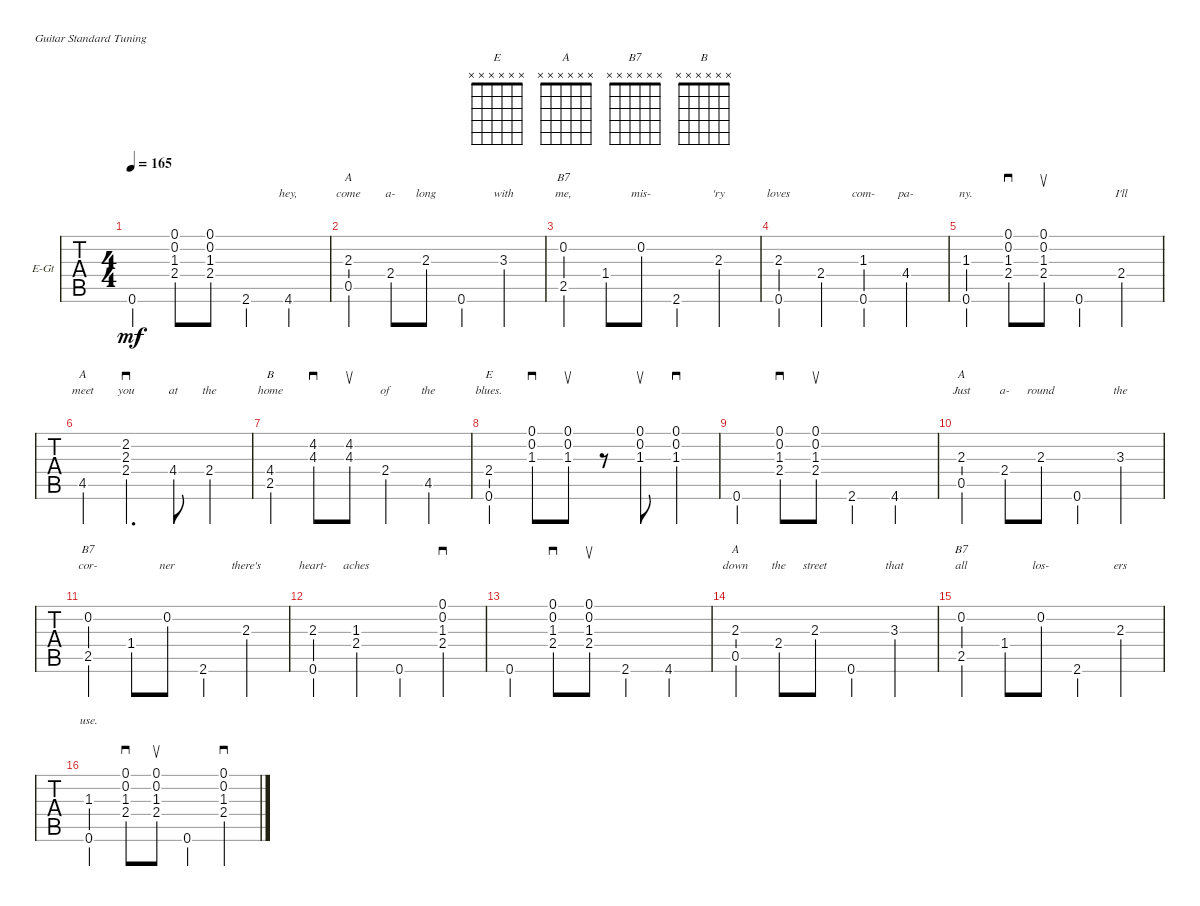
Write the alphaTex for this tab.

\defaultSystemsLayout 4
\bracketExtendMode groupsimilarinstruments
\firstSystemTrackNameOrientation horizontal
\otherSystemsTrackNameOrientation horizontal
\track ("Electric Guitar" "E-Gt") {instrument electricguitarclean}
\staff {tabs}
\tuning (E4 B3 G3 D3 A2 E2)
\chord ("E" x x x x x x)
\chord ("A" x x x x x x)
\chord ("B7" x x x x x x)
\chord ("B" x x x x x x)
\ts (4 4)
\tempo 165
\clef g2
\ks e
0.6.4{lyrics (0 "") lyrics (1 "") lyrics (2 "") lyrics (3 "") lyrics (4 "") dy mf} (2.4 1.3 0.2 0.1).8{lyrics (0 "") lyrics (1 "") lyrics (2 "") lyrics (3 "") lyrics (4 "")} (2.4 1.3 0.2 0.1).8{lyrics (0 "") lyrics (1 "") lyrics (2 "") lyrics (3 "") lyrics (4 "")} 2.6.4{lyrics (0 "") lyrics (1 "") lyrics (2 "") lyrics (3 "") lyrics (4 "")} 4.6.4{lyrics (0 "hey,") lyrics (1 "") lyrics (2 "") lyrics (3 "") lyrics (4 "")} |
(0.5 2.3).4{ch "A" lyrics (0 "come") lyrics (1 "") lyrics (2 "") lyrics (3 "") lyrics (4 "")} 2.4.8{lyrics (0 "a-") lyrics (1 "") lyrics (2 "") lyrics (3 "") lyrics (4 "")} 2.3.8{lyrics (0 "long") lyrics (1 "") lyrics (2 "") lyrics (3 "") lyrics (4 "")} 0.6.4{lyrics (0 "") lyrics (1 "") lyrics (2 "") lyrics (3 "") lyrics (4 "")} 3.3.4{lyrics (0 "with") lyrics (1 "") lyrics (2 "") lyrics (3 "") lyrics (4 "")} |
(2.5 0.2).4{ch "B7" lyrics (0 "me,") lyrics (1 "") lyrics (2 "") lyrics (3 "") lyrics (4 "")} 1.4.8{lyrics (0 "") lyrics (1 "") lyrics (2 "") lyrics (3 "") lyrics (4 "")} 0.2.8{lyrics (0 "mis-") lyrics (1 "") lyrics (2 "") lyrics (3 "") lyrics (4 "")} 2.6.4{lyrics (0 "") lyrics (1 "") lyrics (2 "") lyrics (3 "") lyrics (4 "")} 2.3.4{lyrics (0 "'ry") lyrics (1 "") lyrics (2 "") lyrics (3 "") lyrics (4 "")} |
(0.6 2.3).4{lyrics (0 "loves") lyrics (1 "") lyrics (2 "") lyrics (3 "") lyrics (4 "")} 2.4.4{lyrics (0 "") lyrics (1 "") lyrics (2 "") lyrics (3 "") lyrics (4 "")} (0.6 1.3).4{lyrics (0 "com-") lyrics (1 "") lyrics (2 "") lyrics (3 "") lyrics (4 "")} 4.4.4{lyrics (0 "pa-") lyrics (1 "") lyrics (2 "") lyrics (3 "") lyrics (4 "")} |
(0.6 1.3).4{lyrics (0 "ny.") lyrics (1 "") lyrics (2 "") lyrics (3 "") lyrics (4 "")} (2.4 1.3 0.2 0.1).8{sd lyrics (0 "") lyrics (1 "") lyrics (2 "") lyrics (3 "") lyrics (4 "")} (0.1 0.2 1.3 2.4).8{su lyrics (0 "") lyrics (1 "") lyrics (2 "") lyrics (3 "") lyrics (4 "")} 0.6.4{lyrics (0 "") lyrics (1 "") lyrics (2 "") lyrics (3 "") lyrics (4 "")} 2.4.4{lyrics (0 "I'll") lyrics (1 "") lyrics (2 "") lyrics (3 "") lyrics (4 "")} |
4.5.4{ch "A" lyrics (0 "meet") lyrics (1 "") lyrics (2 "") lyrics (3 "") lyrics (4 "")} (2.4 2.3 2.2).4{d sd lyrics (0 "you") lyrics (1 "") lyrics (2 "") lyrics (3 "") lyrics (4 "")} 4.4.8{lyrics (0 "at") lyrics (1 "") lyrics (2 "") lyrics (3 "") lyrics (4 "")} 2.4.4{lyrics (0 "the") lyrics (1 "") lyrics (2 "") lyrics (3 "") lyrics (4 "")} |
(4.4 2.5).4{ch "B" lyrics (0 "home") lyrics (1 "") lyrics (2 "") lyrics (3 "") lyrics (4 "")} (4.3 4.2).8{sd lyrics (0 "") lyrics (1 "") lyrics (2 "") lyrics (3 "") lyrics (4 "")} (4.3 4.2).8{su lyrics (0 "") lyrics (1 "") lyrics (2 "") lyrics (3 "") lyrics (4 "")} 2.4.4{lyrics (0 "of") lyrics (1 "") lyrics (2 "") lyrics (3 "") lyrics (4 "")} 4.5.4{lyrics (0 "the") lyrics (1 "") lyrics (2 "") lyrics (3 "") lyrics (4 "")} |
(0.6 2.4).4{ch "E" lyrics (0 "blues.") lyrics (1 "") lyrics (2 "") lyrics (3 "") lyrics (4 "")} (1.3 0.2 0.1).8{sd lyrics (0 "") lyrics (1 "") lyrics (2 "") lyrics (3 "") lyrics (4 "")} (0.1 0.2 1.3).8{su lyrics (0 "") lyrics (1 "") lyrics (2 "") lyrics (3 "") lyrics (4 "")} r.8 (1.3 0.2 0.1).8{su lyrics (0 "") lyrics (1 "") lyrics (2 "") lyrics (3 "") lyrics (4 "")} (1.3 0.2 0.1).4{sd lyrics (0 "") lyrics (1 "") lyrics (2 "") lyrics (3 "") lyrics (4 "")} |
0.6.4{lyrics (0 "") lyrics (1 "") lyrics (2 "") lyrics (3 "") lyrics (4 "")} (2.4 1.3 0.2 0.1).8{sd lyrics (0 "") lyrics (1 "") lyrics (2 "") lyrics (3 "") lyrics (4 "")} (0.1 0.2 1.3 2.4).8{su lyrics (0 "") lyrics (1 "") lyrics (2 "") lyrics (3 "") lyrics (4 "")} 2.6.4{lyrics (0 "") lyrics (1 "") lyrics (2 "") lyrics (3 "") lyrics (4 "")} 4.6.4{lyrics (0 "") lyrics (1 "") lyrics (2 "") lyrics (3 "") lyrics (4 "")} |
(0.5 2.3).4{ch "A" lyrics (0 "Just") lyrics (1 "") lyrics (2 "") lyrics (3 "") lyrics (4 "")} 2.4.8{lyrics (0 "a-") lyrics (1 "") lyrics (2 "") lyrics (3 "") lyrics (4 "")} 2.3.8{lyrics (0 "round") lyrics (1 "") lyrics (2 "") lyrics (3 "") lyrics (4 "")} 0.6.4{lyrics (0 "") lyrics (1 "") lyrics (2 "") lyrics (3 "") lyrics (4 "")} 3.3.4{lyrics (0 "the") lyrics (1 "") lyrics (2 "") lyrics (3 "") lyrics (4 "")} |
(2.5 0.2).4{ch "B7" lyrics (0 "cor-") lyrics (1 "") lyrics (2 "") lyrics (3 "") lyrics (4 "")} 1.4.8{lyrics (0 "") lyrics (1 "") lyrics (2 "") lyrics (3 "") lyrics (4 "")} 0.2.8{lyrics (0 "ner") lyrics (1 "") lyrics (2 "") lyrics (3 "") lyrics (4 "")} 2.6.4{lyrics (0 "") lyrics (1 "") lyrics (2 "") lyrics (3 "") lyrics (4 "")} 2.3.4{lyrics (0 "there's") lyrics (1 "") lyrics (2 "") lyrics (3 "") lyrics (4 "")} |
(2.3 0.6).4{lyrics (0 "heart-") lyrics (1 "") lyrics (2 "") lyrics (3 "") lyrics (4 "")} (2.4 1.3).4{lyrics (0 "aches") lyrics (1 "") lyrics (2 "") lyrics (3 "") lyrics (4 "")} 0.6.4{lyrics (0 "") lyrics (1 "") lyrics (2 "") lyrics (3 "") lyrics (4 "")} (2.4 1.3 0.2 0.1).4{sd lyrics (0 "") lyrics (1 "") lyrics (2 "") lyrics (3 "") lyrics (4 "")} |
0.6.4{lyrics (0 "") lyrics (1 "") lyrics (2 "") lyrics (3 "") lyrics (4 "")} (2.4 1.3 0.2 0.1).8{sd lyrics (0 "") lyrics (1 "") lyrics (2 "") lyrics (3 "") lyrics (4 "")} (2.4 1.3 0.2 0.1).8{su lyrics (0 "") lyrics (1 "") lyrics (2 "") lyrics (3 "") lyrics (4 "")} 2.6.4{lyrics (0 "") lyrics (1 "") lyrics (2 "") lyrics (3 "") lyrics (4 "")} 4.6.4{lyrics (0 "") lyrics (1 "") lyrics (2 "") lyrics (3 "") lyrics (4 "")} |
(0.5 2.3).4{ch "A" lyrics (0 "down") lyrics (1 "") lyrics (2 "") lyrics (3 "") lyrics (4 "")} 2.4.8{lyrics (0 "the") lyrics (1 "") lyrics (2 "") lyrics (3 "") lyrics (4 "")} 2.3.8{lyrics (0 "street") lyrics (1 "") lyrics (2 "") lyrics (3 "") lyrics (4 "")} 0.6.4{lyrics (0 "") lyrics (1 "") lyrics (2 "") lyrics (3 "") lyrics (4 "")} 3.3.4{lyrics (0 "that") lyrics (1 "") lyrics (2 "") lyrics (3 "") lyrics (4 "")} |
(2.5 0.2).4{ch "B7" lyrics (0 "all") lyrics (1 "") lyrics (2 "") lyrics (3 "") lyrics (4 "")} 1.4.8{lyrics (0 "") lyrics (1 "") lyrics (2 "") lyrics (3 "") lyrics (4 "")} 0.2.8{lyrics (0 "los-") lyrics (1 "") lyrics (2 "") lyrics (3 "") lyrics (4 "")} 2.6.4{lyrics (0 "") lyrics (1 "") lyrics (2 "") lyrics (3 "") lyrics (4 "")} 2.3.4{lyrics (0 "ers") lyrics (1 "") lyrics (2 "") lyrics (3 "") lyrics (4 "")} |
(1.3 0.6).4{lyrics (0 "use.") lyrics (1 "") lyrics (2 "") lyrics (3 "") lyrics (4 "")} (2.4 1.3 0.2 0.1).8{sd lyrics (0 "") lyrics (1 "") lyrics (2 "") lyrics (3 "") lyrics (4 "")} (2.4 1.3 0.2 0.1).8{su lyrics (0 "") lyrics (1 "") lyrics (2 "") lyrics (3 "") lyrics (4 "")} 0.6.4{lyrics (0 "") lyrics (1 "") lyrics (2 "") lyrics (3 "") lyrics (4 "")} (2.4 1.3 0.2 0.1).4{sd lyrics (0 "") lyrics (1 "") lyrics (2 "") lyrics (3 "") lyrics (4 "")}
